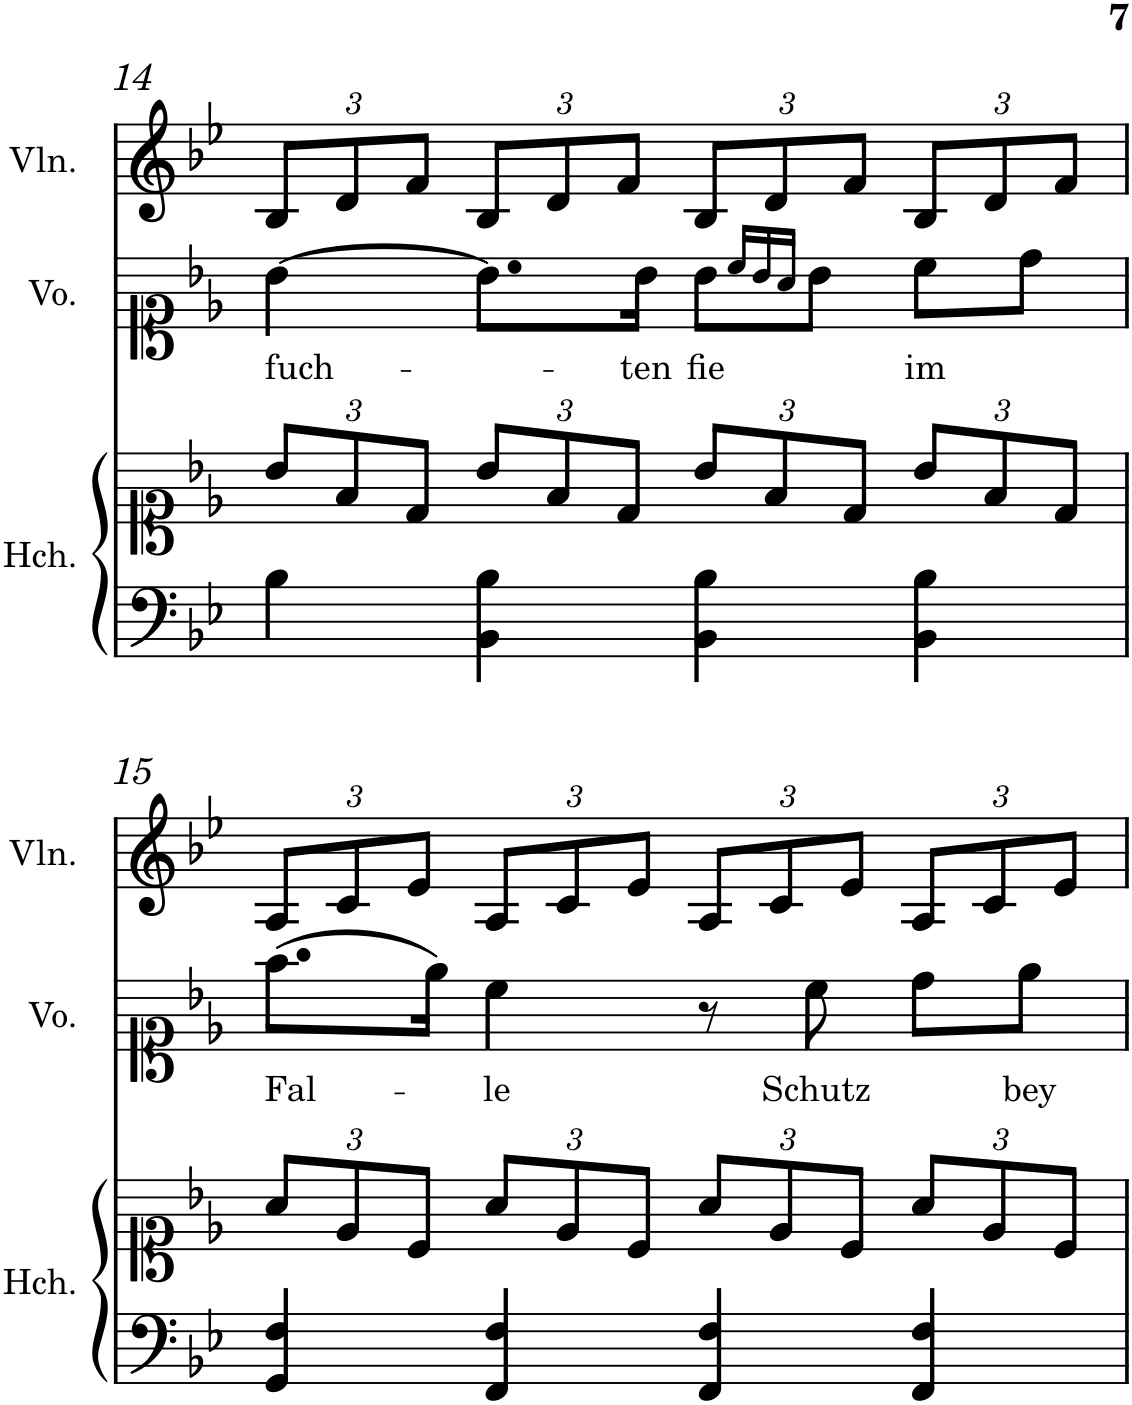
**kern	**kern	**kern	**text	**kern
*part3	*part3	*part2	*part2	*part1
*staff4	*staff3	*staff2	*staff2	*staff1
*I"Harpsichord	*	*I"Voice	*	*I"Violin
*I'Hch.	*	*I'Vo.	*	*I'Vln.
!!LO:PB:g=z
*clefF4	*clefC1	*clefC1	*	*clefG2
*k[b-e-]	*k[b-e-]	*k[b-e-]	*	*k[b-e-]
*M4/4	*M4/4	*M4/4	*	*M4/4
*met(c)	*met(c)	*met(c)	*	*met(c)
*	*Xbrackettup	*	*	*
=14	=14	=14	=14	=14
!	!	!	!LO:LY:b	!
*	*	*	*	*Xbrackettup
4B-\	12b-/L	[4b-\	fuch-	12B-/L
.	12f/	.	.	12d/
.	12d/J	.	.	12f/J
4BB-\ 4B-\	12b-/L	8.b-\L]	.	12B-/L
.	12f/	.	.	12d/
.	12d/J	.	.	12f/J
!	!	!	!LO:LY:b	!
.	.	16b-\Jk	-ten	.
!	!	!	!LO:LY:b	!
4BB-\ 4B-\	12b-/L	8b-\L	fie	12B-/L
.	12f/	.	.	12d/
.	.	16qcc/LL	.	.
.	.	16qb-/	.	.
.	.	16qa/JJ	.	.
.	.	8b-\J	.	.
.	12d/J	.	.	12f/J
!	!	!	!LO:LY:b	!
4BB-\ 4B-\	12b-/L	8cc\L	im	12B-/L
.	12f/	.	.	12d/
.	.	8dd\J	.	.
.	12d/J	.	.	12f/J
!!LO:LB:g=z
=15	=15	=15	=15	=15
!	!	!	!LO:LY:b	!
4GG/ 4F/	12a/L	(8.ff\L	Fal-	12A/L
.	12e-/	.	.	12c/
.	12c/J	.	.	12e-/J
.	.	16ee-\Jk)	.	.
!	!	!	!LO:LY:b	!
4FF/ 4F/	12a/L	4cc\	-le	12A/L
.	12e-/	.	.	12c/
.	12c/J	.	.	12e-/J
4FF/ 4F/	12a/L	8r	.	12A/L
.	12e-/	.	.	12c/
!	!	!	!LO:LY:b	!
.	.	8cc\	Schutz	.
.	12c/J	.	.	12e-/J
4FF/ 4F/	12a/L	8dd\L	.	12A/L
.	12e-/	.	.	12c/
!	!	!	!LO:LY:b	!
.	.	8ee-\J	bey	.
.	12c/J	.	.	12e-/J
=	=	=	=	=
*-	*-	*-	*-	*-
